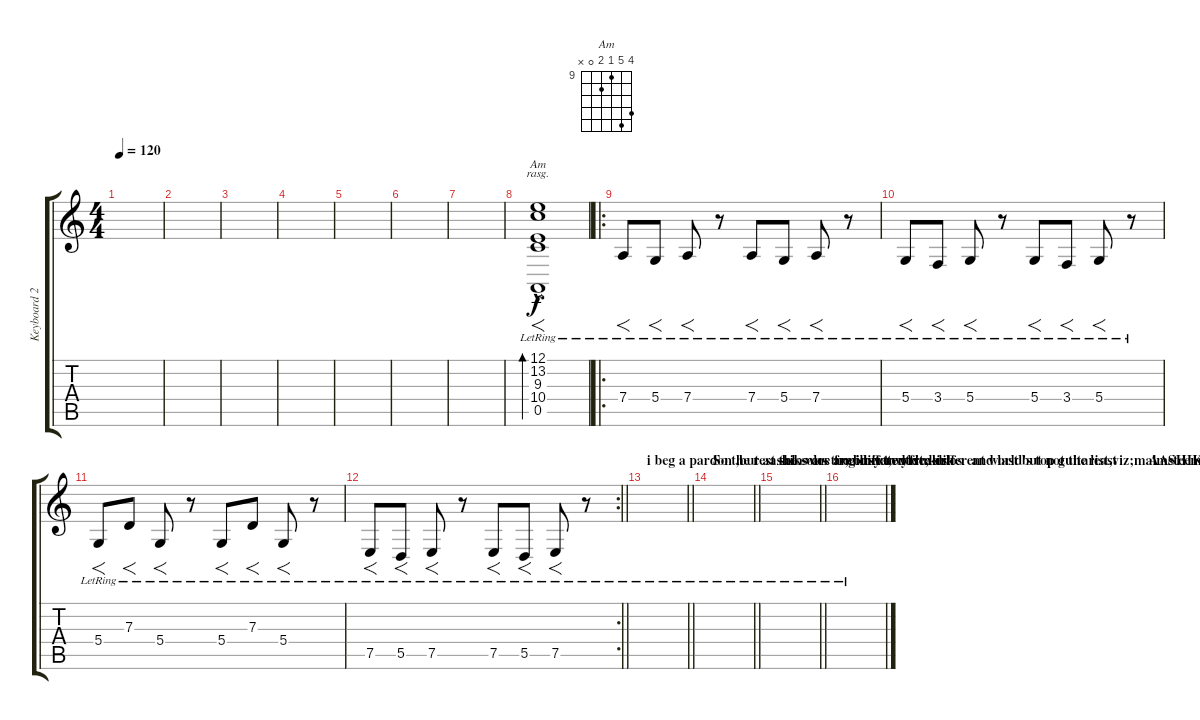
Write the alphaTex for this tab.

\track ("Keyboard 2{Mahir}" "Keyboard 2") {instrument stringensemble2}
\staff {score tabs}
\tuning (E4 B3 G3 D3 A2 E2) {hide}
\chord ("Am" 12 13 9 10 0 x) {firstfret 9}
\ts (4 4)
\tempo 120
\clef g2
\ks c
|
|
|
|
|
|
|
(12.1{hac lr} 13.2{hac lr} 9.3{hac lr} 10.4{hac lr} 0.5{hac lr}).1{f bd 30 ch "Am" rasg ii} |
\ro
7.4{lr}.8{f} 5.4{lr}.8{f} 7.4{lr}.8{f} r.8 7.4{lr}.8{f} 5.4{lr}.8{f} 7.4{lr}.8{f} r.8 |
5.4{lr}.8{f} 3.4{lr}.8{f} 5.4{lr}.8{f} r.8 5.4{lr}.8{f} 3.4{lr}.8{f} 5.4{lr}.8{f} r.8 |
5.4{lr}.8{f} 7.3{lr}.8{f} 5.4{lr}.8{f} r.8 5.4{lr}.8{f} 7.3{lr}.8{f} 5.4{lr}.8{f} r.8 |
\rc 2
\barLineRight lightlight
7.5{lr}.8{f} 5.5{lr}.8{f} 7.5{lr}.8{f} r.8 7.5{lr}.8{f} 5.5{lr}.8{f} 7.5{lr}.8{f} r.8 |
\section ("" "i beg a pardon ,but aashik was too busy to write solos")
\barLineRight lightlight
|
\section ("" "So the rest solos are frm different scales")
\barLineRight lightlight
|
\section ("" "the solos are imitated frm different world's top guitarist,viz;malmsteem,")
\barLineRight lightlight
|
\section ("" ",gilbert,wylde,kirk     and last but not the least         AASHIK")
